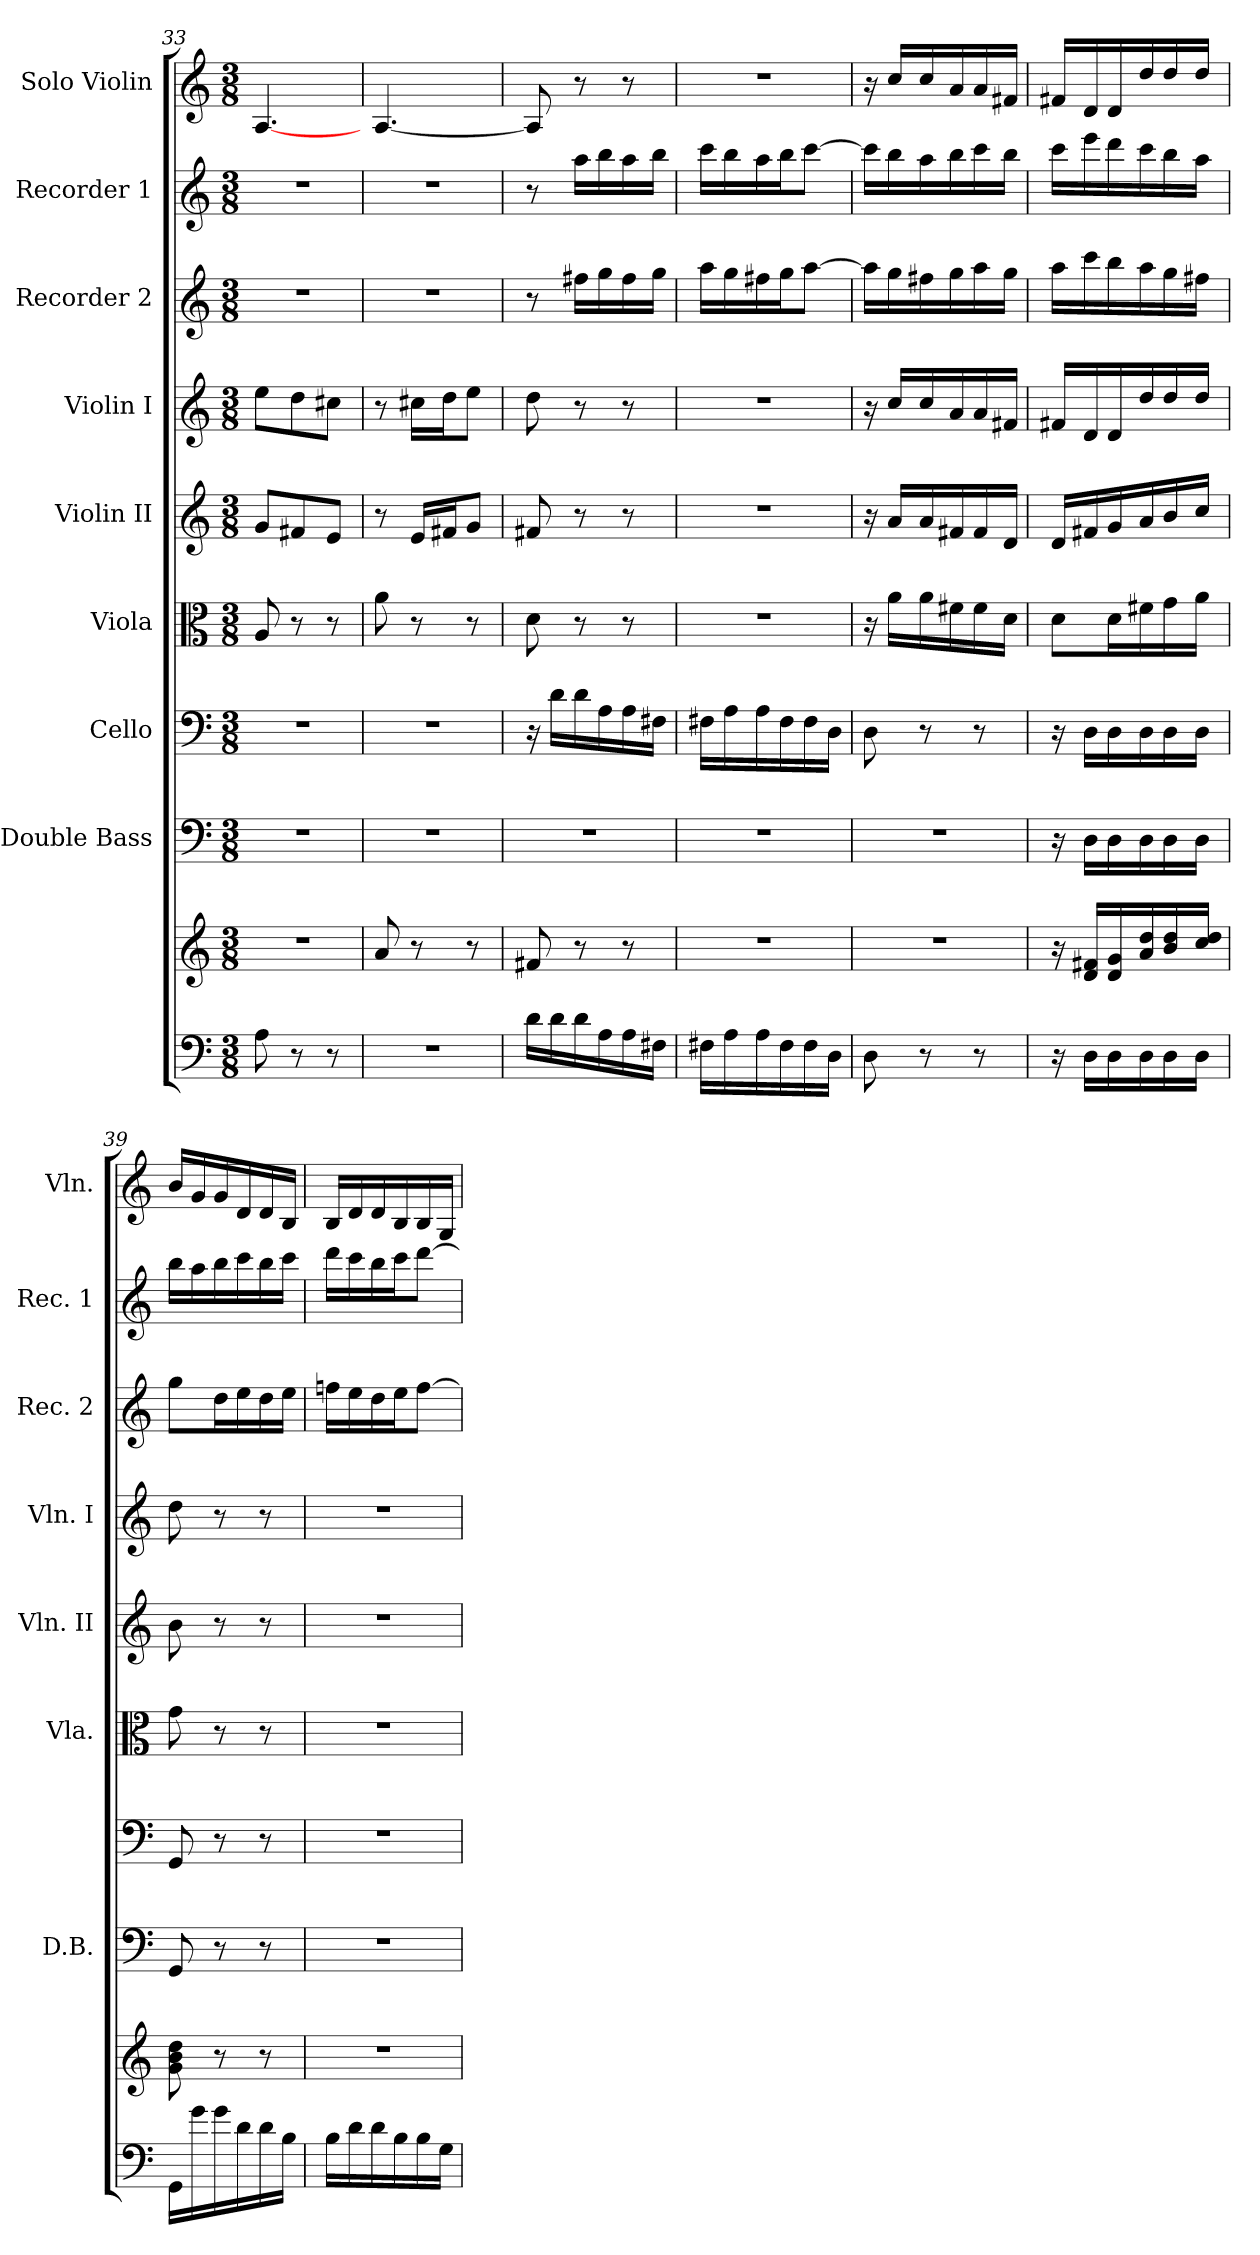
**kern	**kern	**kern	**kern	**kern	**kern	**kern	**kern	**kern	**kern
*part9	*part9	*part8	*part7	*part6	*part5	*part4	*part3	*part2	*part1
*staff10	*staff9	*staff8	*staff7	*staff6	*staff5	*staff4	*staff3	*staff2	*staff1
*	*	*I"Double Bass	*I"Cello	*I"Viola	*I"Violin II	*I"Violin I	*I"Recorder 2	*I"Recorder 1	*I"Solo Violin
*	*	*I'D.B.	*	*I'Vla.	*I'Vln. II	*I'Vln. I	*I'Rec. 2	*I'Rec. 1	*I'Vln.
*clefF4	*clefG2	*clefF4	*clefF4	*clefC3	*clefG2	*clefG2	*clefG2	*clefG2	*clefG2
*	*	*ITrd7c12	*	*	*	*	*	*	*
*M3/8	*M3/8	*M3/8	*M3/8	*M3/8	*M3/8	*M3/8	*M3/8	*M3/8	*M3/8
=33	=33	=33	=33	=33	=33	=33	=33	=33	=33
8A\	4.r	4.r	4.r	8A/	8g/L	8ee\L	4.r	4.r	[4.A/
8r	.	.	.	8r	8f#/	8dd\	.	.	.
8r	.	.	.	8r	8e/J	8cc#\J	.	.	.
=34	=34	=34	=34	=34	=34	=34	=34	=34	=34
4.r	8a/	4.r	4.r	8a\	8r	8r	4.r	4.r	[4.A/
.	8r	.	.	8r	16e/LL	16cc#\LL	.	.	.
.	.	.	.	.	16f#/J	16dd\J	.	.	.
.	8r	.	.	8r	8g/J	8ee\J	.	.	.
=35	=35	=35	=35	=35	=35	=35	=35	=35	=35
16d\LL	8f#/	4.r	16r	8d\	8f#/	8dd\	8r	8r	8A/]
16d\	.	.	16d\LL	.	.	.	.	.	.
16d\	8r	.	16d\	8r	8r	8r	16ff#\LL	16aa\LL	8r
16A\	.	.	16A\	.	.	.	16gg\	16bb\	.
16A\	8r	.	16A\	8r	8r	8r	16ff#\	16aa\	8r
16F#\JJ	.	.	16F#\JJ	.	.	.	16gg\JJ	16bb\JJ	.
=36	=36	=36	=36	=36	=36	=36	=36	=36	=36
16F#\LL	4.r	4.r	16F#\LL	4.r	4.r	4.r	16aa\LL	16ccc\LL	4.r
16A\	.	.	16A\	.	.	.	16gg\	16bb\	.
16A\	.	.	16A\	.	.	.	16ff#\	16aa\	.
16F#\	.	.	16F#\	.	.	.	16gg\J	16bb\J	.
16F#\	.	.	16F#\	.	.	.	[8aa\J	[8ccc\J	.
16D\JJ	.	.	16D\JJ	.	.	.	.	.	.
=37	=37	=37	=37	=37	=37	=37	=37	=37	=37
8D\	4.r	4.r	8D\	16r	16r	16r	16aa\LL]	16ccc\LL]	16r
.	.	.	.	16a\LL	16a/LL	16cc/LL	16gg\	16bb\	16cc/LL
8r	.	.	8r	16a\	16a/	16cc/	16ff#\	16aa\	16cc/
.	.	.	.	16f#\	16f#/	16a/	16gg\	16bb\	16a/
8r	.	.	8r	16f#\	16f#/	16a/	16aa\	16ccc\	16a/
.	.	.	.	16d\JJ	16d/JJ	16f#/JJ	16gg\JJ	16bb\JJ	16f#/JJ
=38	=38	=38	=38	=38	=38	=38	=38	=38	=38
16r	16r	16r	16r	8d\L	16d/LL	16f#/LL	16aa\LL	16ccc\LL	16f#/LL
16D\LL	16d/ 16f#/LL	16DD\LL	16D\LL	.	16f#/	16d/	16ccc\	16eee\	16d/
16D\	16d/ 16g/	16DD\	16D\	16d\L	16g/	16d/	16bb\	16ddd\	16d/
16D\	16a/ 16dd/	16DD\	16D\	16f#\	16a/	16dd/	16aa\	16ccc\	16dd/
16D\	16b/ 16dd/	16DD\	16D\	16g\	16b/	16dd/	16gg\	16bb\	16dd/
16D\JJ	16cc/ 16dd/JJ	16DD\JJ	16D\JJ	16a\JJ	16cc/JJ	16dd/JJ	16ff#\JJ	16aa\JJ	16dd/JJ
!!LO:PB:g=z
=39	=39	=39	=39	=39	=39	=39	=39	=39	=39
16GG\LL	8g\ 8b\ 8dd\	8GGG/	8GG/	8g\	8b\	8dd\	8gg\L	16bb\LL	16b/LL
16g\	.	.	.	.	.	.	.	16aa\	16g/
16g\	8r	8r	8r	8r	8r	8r	16dd\L	16bb\	16g/
16d\	.	.	.	.	.	.	16ee\	16ccc\	16d/
16d\	8r	8r	8r	8r	8r	8r	16dd\	16bb\	16d/
16B\JJ	.	.	.	.	.	.	16ee\JJ	16ccc\JJ	16B/JJ
=40	=40	=40	=40	=40	=40	=40	=40	=40	=40
16B\LL	4.r	4.r	4.r	4.r	4.r	4.r	16ffn\LL	16ddd\LL	16B/LL
16d\	.	.	.	.	.	.	16ee\	16ccc\	16d/
16d\	.	.	.	.	.	.	16dd\	16bb\	16d/
16B\	.	.	.	.	.	.	16ee\J	16ccc\J	16B/
16B\	.	.	.	.	.	.	[8ff\J	[8ddd\J	16B/
16G\JJ	.	.	.	.	.	.	.	.	16G/JJ
=	=	=	=	=	=	=	=	=	=
*-	*-	*-	*-	*-	*-	*-	*-	*-	*-
